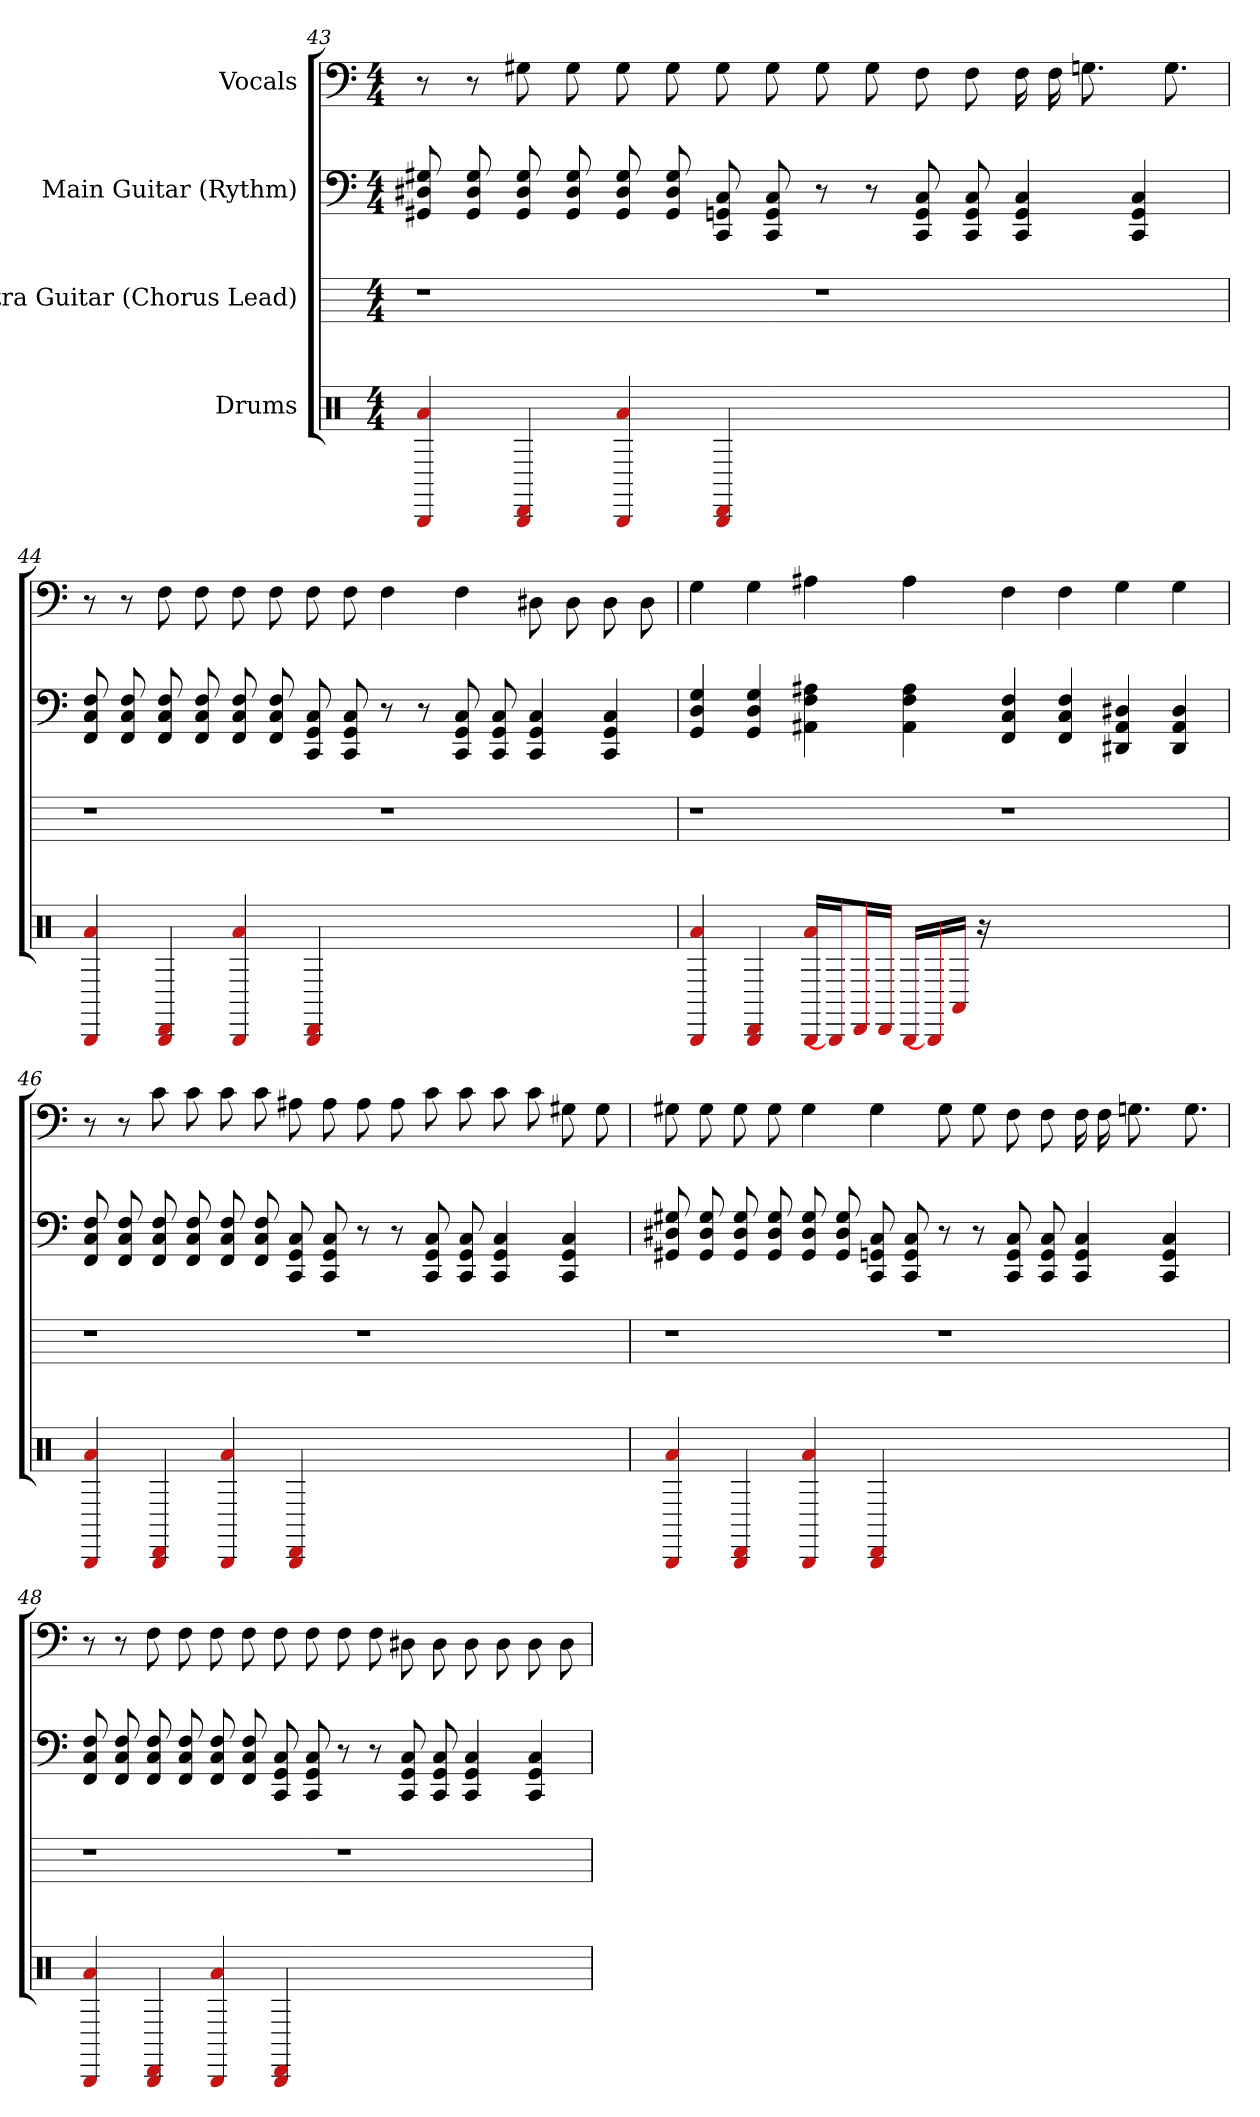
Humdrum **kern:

**kern	**kern	**kern	**kern
*part4	*part3	*part2	*part1
*staff4	*staff3	*staff2	*staff1
*I"Drums	*I"Extra Guitar (Chorus Lead)	*I"Main Guitar (Rythm)	*I"Vocals
*clefX	*	*	*
*k[]	*k[]	*k[]	*k[]
*M4/4	*M4/4	*M4/4	*M4/4
=43	=43	=43	=43
4a# 4BBB	1r	8G# 8D# 8GG#	8r
.	.	8G# 8D# 8GG#	8r
4BBB 4DD	.	8G# 8D# 8GG#	8G#
.	.	8G# 8D# 8GG#	8G#
4a# 4BBB	.	8G# 8D# 8GG#	8G#
.	.	8G# 8D# 8GG#	8G#
4BBB 4DD	.	8C 8GG 8CC	8G#
.	.	8C 8GG 8CC	8G#
1ryy	1r	8r	8G#
.	.	8r	8G#
.	.	8C 8GG 8CC	8F
.	.	8C 8GG 8CC	8F
.	.	4C 4GG 4CC	16F
.	.	.	16F
.	.	.	8.G
.	.	4C 4GG 4CC	.
.	.	.	8.G
=44	=44	=44	=44
4a# 4BBB	1r	8F 8C 8FF	8r
.	.	8F 8C 8FF	8r
4BBB 4DD	.	8F 8C 8FF	8F
.	.	8F 8C 8FF	8F
4a# 4BBB	.	8F 8C 8FF	8F
.	.	8F 8C 8FF	8F
4BBB 4DD	.	8C 8GG 8CC	8F
.	.	8C 8GG 8CC	8F
1ryy	1r	8r	4F
.	.	8r	.
.	.	8C 8GG 8CC	4F
.	.	8C 8GG 8CC	.
.	.	4C 4GG 4CC	8D#
.	.	.	8D#
.	.	4C 4GG 4CC	8D#
.	.	.	8D#
=45	=45	=45	=45
4a# 4BBB	1r	4G 4D 4GG	4G
4BBB 4DD	.	4G 4D 4GG	4G
16a#/ 16BBB/LL	.	4A# 4F 4AA#	4A#
16BBB/J]	.	.	.
16DD/L	.	.	.
16DD/JJ	.	.	.
16BBB/LL	.	4A# 4F 4AA#	4A#
16BBB/]	.	.	.
16AA#/JJ	.	.	.
16r	.	.	.
1ryy	1r	4F 4C 4FF	4F
.	.	4F 4C 4FF	4F
.	.	4D# 4AA# 4DD#	4G
.	.	4D# 4AA# 4DD#	4G
=46	=46	=46	=46
4a# 4BBB	1r	8F 8C 8FF	8r
.	.	8F 8C 8FF	8r
4BBB 4DD	.	8F 8C 8FF	8c
.	.	8F 8C 8FF	8c
4a# 4BBB	.	8F 8C 8FF	8c
.	.	8F 8C 8FF	8c
4BBB 4DD	.	8C 8GG 8CC	8A#
.	.	8C 8GG 8CC	8A#
1ryy	1r	8r	8A#
.	.	8r	8A#
.	.	8C 8GG 8CC	8c
.	.	8C 8GG 8CC	8c
.	.	4C 4GG 4CC	8c
.	.	.	8c
.	.	4C 4GG 4CC	8G#
.	.	.	8G#
=47	=47	=47	=47
4a# 4BBB	1r	8G# 8D# 8GG#	8G#
.	.	8G# 8D# 8GG#	8G#
4BBB 4DD	.	8G# 8D# 8GG#	8G#
.	.	8G# 8D# 8GG#	8G#
4a# 4BBB	.	8G# 8D# 8GG#	4G#
.	.	8G# 8D# 8GG#	.
4BBB 4DD	.	8C 8GG 8CC	4G#
.	.	8C 8GG 8CC	.
1ryy	1r	8r	8G#
.	.	8r	8G#
.	.	8C 8GG 8CC	8F
.	.	8C 8GG 8CC	8F
.	.	4C 4GG 4CC	16F
.	.	.	16F
.	.	.	8.G
.	.	4C 4GG 4CC	.
.	.	.	8.G
=48	=48	=48	=48
4a# 4BBB	1r	8F 8C 8FF	8r
.	.	8F 8C 8FF	8r
4BBB 4DD	.	8F 8C 8FF	8F
.	.	8F 8C 8FF	8F
4a# 4BBB	.	8F 8C 8FF	8F
.	.	8F 8C 8FF	8F
4BBB 4DD	.	8C 8GG 8CC	8F
.	.	8C 8GG 8CC	8F
1ryy	1r	8r	8F
.	.	8r	8F
.	.	8C 8GG 8CC	8D#
.	.	8C 8GG 8CC	8D#
.	.	4C 4GG 4CC	8D#
.	.	.	8D#
.	.	4C 4GG 4CC	8D#
.	.	.	8D#
=	=	=	=
*-	*-	*-	*-
